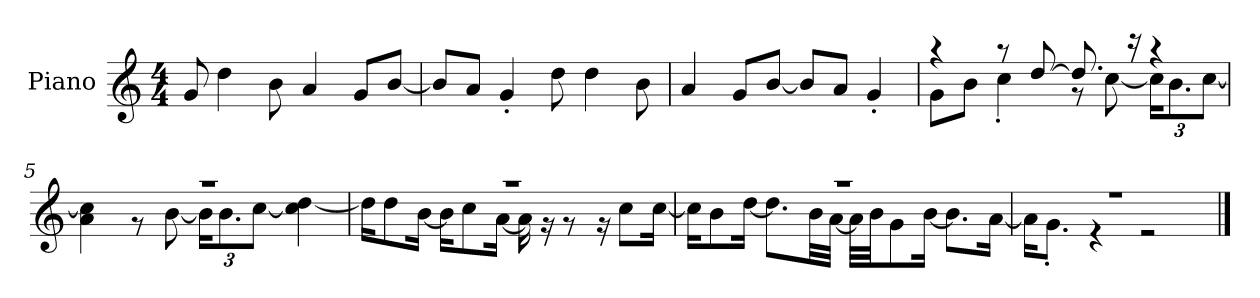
**kern
*part1
*staff1
*I"Piano
*I'P-no
*clefG2
*k[]
*M4/4
*MM90
=1
8g/
4dd\
8b\
4a/
8g/L
[8b/J
=2
8b/L]
8a/J
4g'/
8dd\
4dd\
8b\
=3
4a/
8g/L
[8b/J
8b/L]
8a/J
4g'/
=4
*^
4r	8g\L
.	8b\J
8r	4cc'\
[8dd/	.
8.dd/]	8r
.	[8cc\
16r	.
*	*Xbrackettup
4r	24cc\KL]
.	12.b\
.	[12cc\J
=5	=5
1r	4a\ 4cc\]
.	8r
.	[8b\
.	24b\KL]
.	12.b\
.	[12cc\J
.	4cc\] [4dd\
!!LO:LB:g=z	!!
=6	=6
1r	16dd\KL]
.	8dd\
.	[16b\Jk
.	16b\KL]
.	8cc\
.	[16a\Jk
.	16a\]
.	16r
.	8r
.	16r
.	8cc\L
.	[16cc\Jk
=7	=7
1r	16cc\KL]
.	8b\
.	[16dd\Jk
.	8.dd\L]
.	32b\LL
.	[32a\JJJ
.	32a\LLL]
.	32b\JJ
.	8g\
.	[16b\Jk
.	8.b\L]
.	[16a\Jk
=8	=8
1r	16a\KL]
.	8.g'\J
.	4r
.	2r
*v	*v
==
*-
